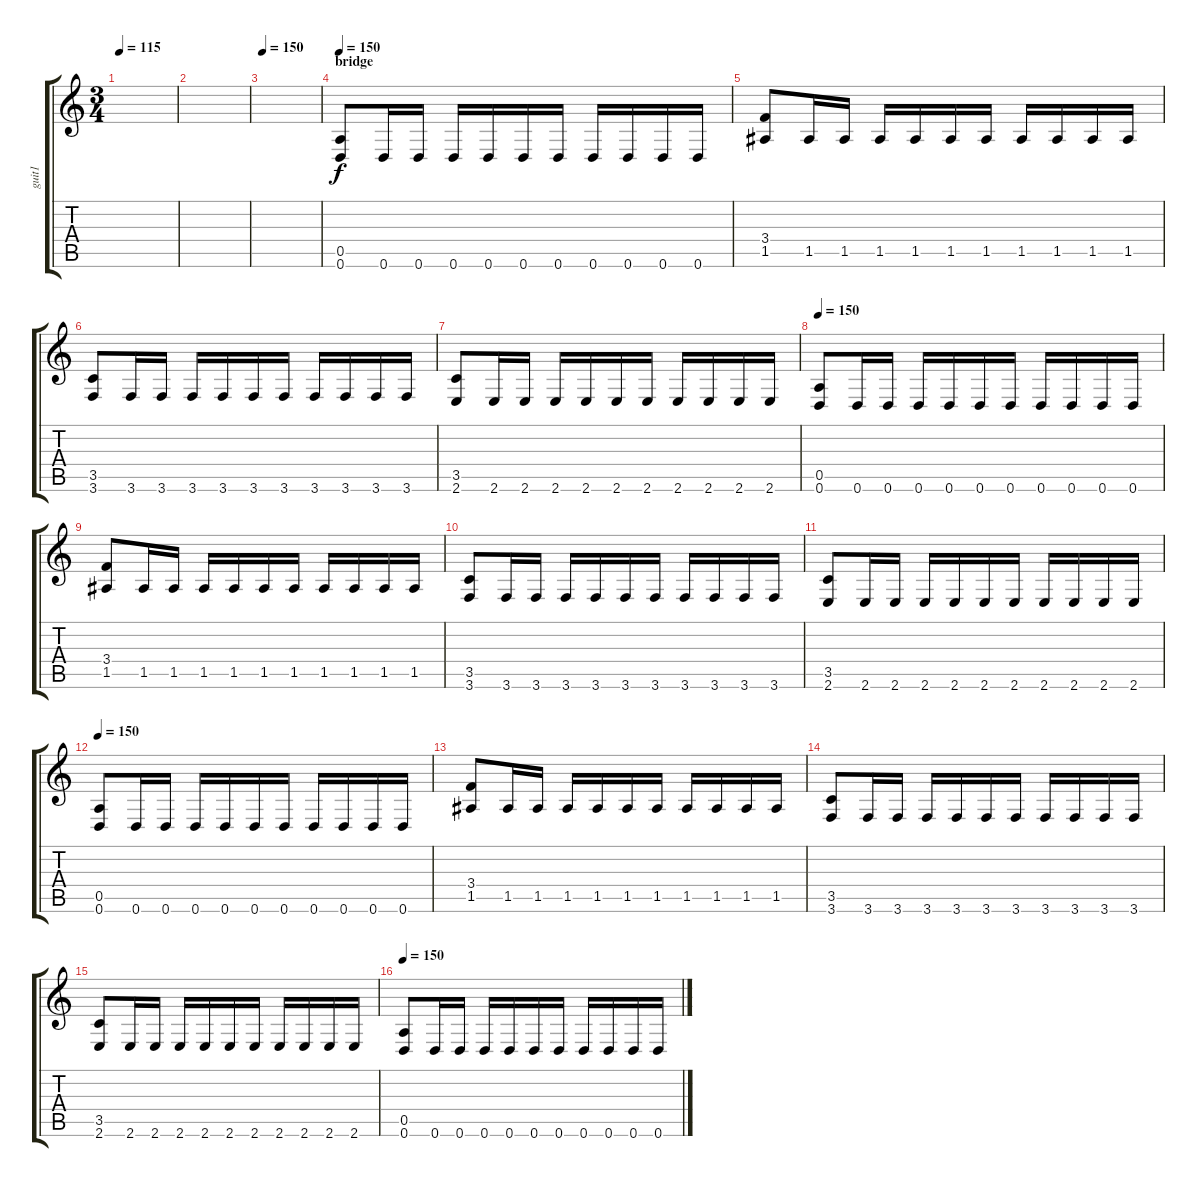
\track ("guit1" "guit1") {instrument electricguitarclean}
\staff {score tabs}
\tuning (E4 B3 G3 D3 A2 D2) {hide}
\ts (3 4)
\tempo 115
\clef g2
\ks c
|
|
\tempo 150
|
\section ("" "bridge")
\tempo 150
(0.5 0.6).8{dy f instrument distortionguitar} 0.6.16 0.6.16 0.6.16 0.6.16 0.6.16 0.6.16 0.6.16 0.6.16 0.6.16 0.6.16 |
(3.4 1.5).8 1.5.16 1.5.16 1.5.16 1.5.16 1.5.16 1.5.16 1.5.16 1.5.16 1.5.16 1.5.16 |
(3.5 3.6).8 3.6.16 3.6.16 3.6.16 3.6.16 3.6.16 3.6.16 3.6.16 3.6.16 3.6.16 3.6.16 |
(3.5 2.6).8 2.6.16 2.6.16 2.6.16 2.6.16 2.6.16 2.6.16 2.6.16 2.6.16 2.6.16 2.6.16 |
\tempo 150
(0.5 0.6).8{instrument distortionguitar} 0.6.16 0.6.16 0.6.16 0.6.16 0.6.16 0.6.16 0.6.16 0.6.16 0.6.16 0.6.16 |
(3.4 1.5).8 1.5.16 1.5.16 1.5.16 1.5.16 1.5.16 1.5.16 1.5.16 1.5.16 1.5.16 1.5.16 |
(3.5 3.6).8 3.6.16 3.6.16 3.6.16 3.6.16 3.6.16 3.6.16 3.6.16 3.6.16 3.6.16 3.6.16 |
(3.5 2.6).8 2.6.16 2.6.16 2.6.16 2.6.16 2.6.16 2.6.16 2.6.16 2.6.16 2.6.16 2.6.16 |
\tempo 150
(0.5 0.6).8{instrument distortionguitar} 0.6.16 0.6.16 0.6.16 0.6.16 0.6.16 0.6.16 0.6.16 0.6.16 0.6.16 0.6.16 |
(3.4 1.5).8 1.5.16 1.5.16 1.5.16 1.5.16 1.5.16 1.5.16 1.5.16 1.5.16 1.5.16 1.5.16 |
(3.5 3.6).8 3.6.16 3.6.16 3.6.16 3.6.16 3.6.16 3.6.16 3.6.16 3.6.16 3.6.16 3.6.16 |
(3.5 2.6).8 2.6.16 2.6.16 2.6.16 2.6.16 2.6.16 2.6.16 2.6.16 2.6.16 2.6.16 2.6.16 |
\tempo 150
(0.5 0.6).8{instrument distortionguitar} 0.6.16 0.6.16 0.6.16 0.6.16 0.6.16 0.6.16 0.6.16 0.6.16 0.6.16 0.6.16
